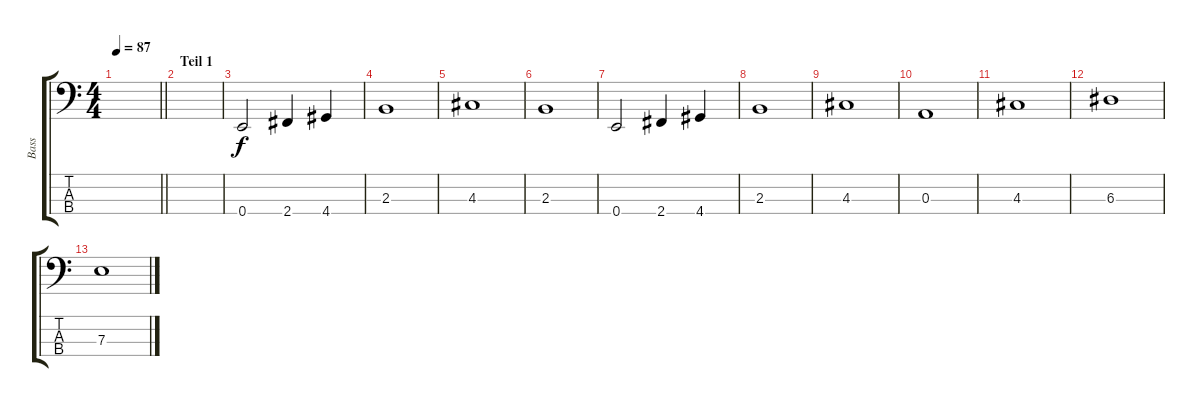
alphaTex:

\track ("Bass" "Bass") {instrument electricbassfinger}
\staff {score tabs}
\tuning (G2 D2 A1 E1) {hide}
\ts (4 4)
\tempo 87
\clef f4
\barLineRight lightlight
\ks c
|
\section ("" "Teil 1")
|
0.4.2 2.4.4 4.4.4 |
2.3.1 |
4.3.1 |
2.3.1 |
0.4.2 2.4.4 4.4.4 |
2.3.1 |
4.3.1 |
0.3.1 |
4.3.1 |
6.3.1 |
7.3.1
